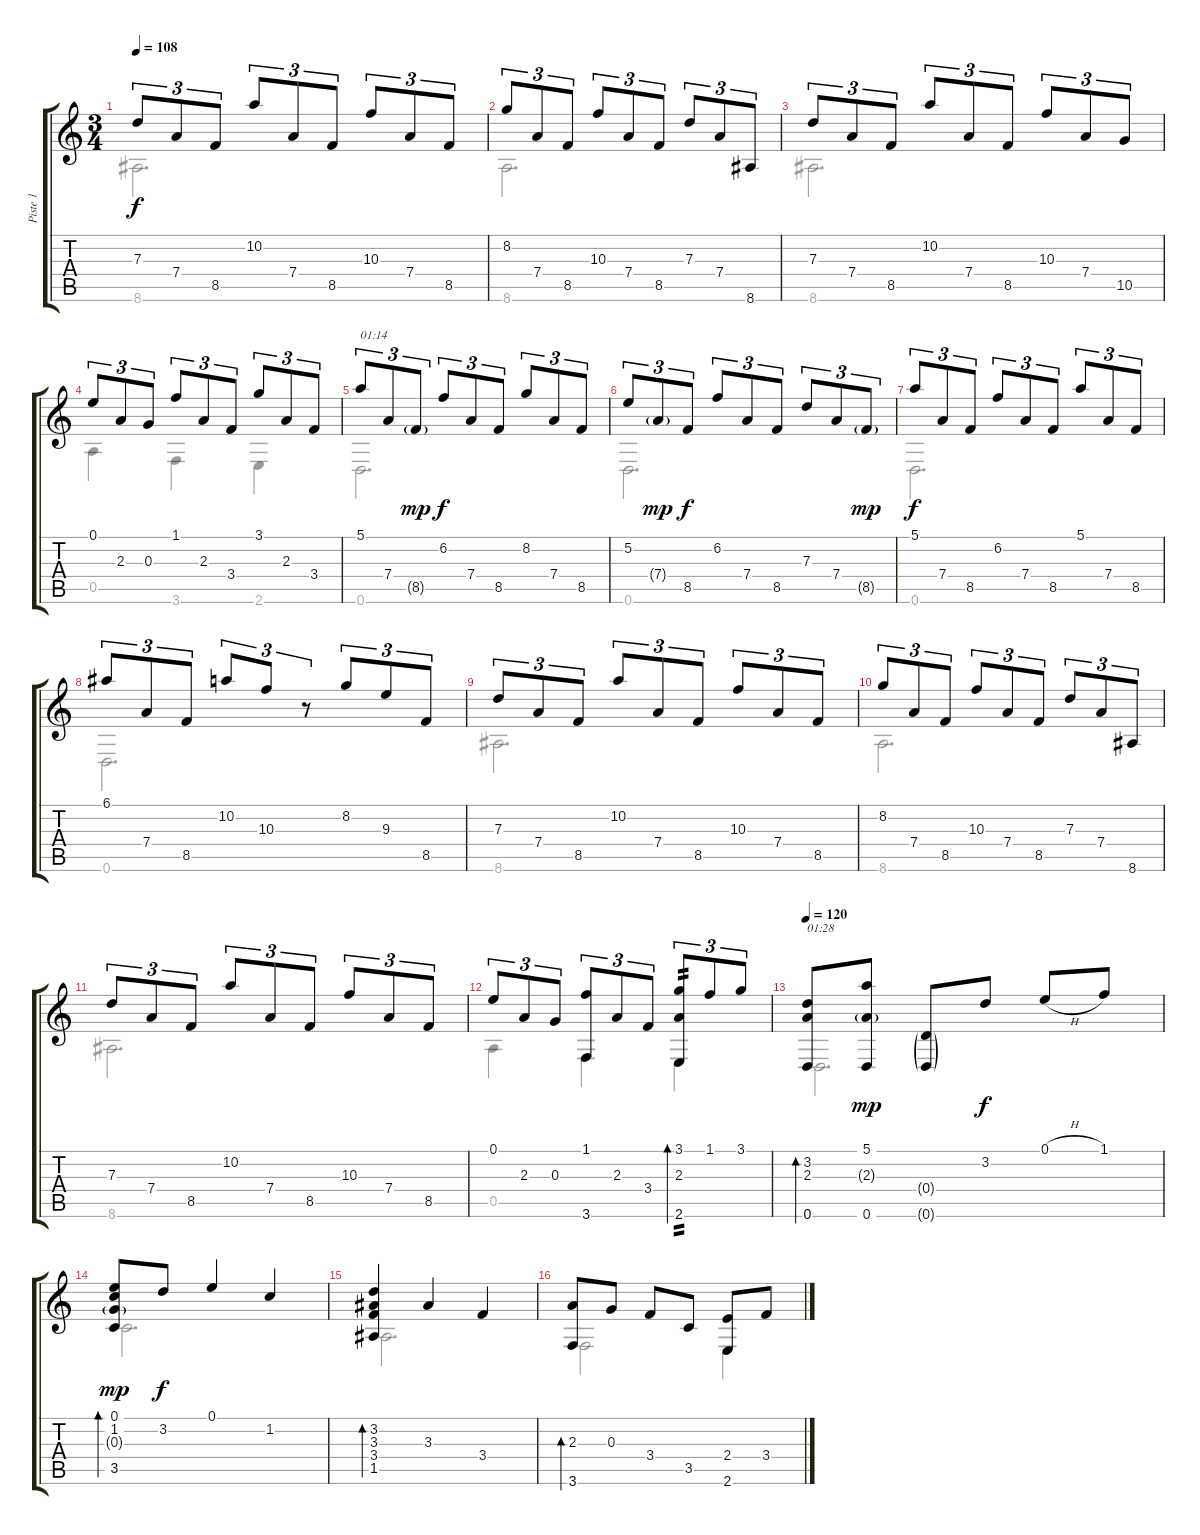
\track ("Piste 1" "Piste 1") {solo instrument acousticguitarnylon}
\staff {score tabs}
\tuning (E4 B3 G3 D3 A2 D2) {hide}
\voice
\ts (3 4)
\tempo 108
\clef g2
\ks c
7.3.8{tu (3 2) dy f} 7.4.8{tu (3 2)} 8.5.8{tu (3 2)} 10.2.8{tu (3 2)} 7.4.8{tu (3 2)} 8.5.8{tu (3 2)} 10.3.8{tu (3 2)} 7.4.8{tu (3 2)} 8.5.8{tu (3 2)} |
8.2.8{tu (3 2)} 7.4.8{tu (3 2)} 8.5.8{tu (3 2)} 10.3.8{tu (3 2)} 7.4.8{tu (3 2)} 8.5.8{tu (3 2)} 7.3.8{tu (3 2)} 7.4.8{tu (3 2)} 8.6.8{tu (3 2)} |
7.3.8{tu (3 2)} 7.4.8{tu (3 2)} 8.5.8{tu (3 2)} 10.2.8{tu (3 2)} 7.4.8{tu (3 2)} 8.5.8{tu (3 2)} 10.3.8{tu (3 2)} 7.4.8{tu (3 2)} 10.5.8{tu (3 2)} |
0.1.8{tu (3 2)} 2.3.8{tu (3 2)} 0.3.8{tu (3 2)} 1.1.8{tu (3 2)} 2.3.8{tu (3 2)} 3.4.8{tu (3 2)} 3.1.8{tu (3 2)} 2.3.8{tu (3 2)} 3.4.8{tu (3 2)} |
5.1.8{tu (3 2) txt "01:14"} 7.4.8{tu (3 2)} 8.5{g}.8{tu (3 2) dy mp} 6.2.8{tu (3 2) dy f} 7.4.8{tu (3 2)} 8.5.8{tu (3 2)} 8.2.8{tu (3 2)} 7.4.8{tu (3 2)} 8.5.8{tu (3 2)} |
5.2.8{tu (3 2)} 7.4{g}.8{tu (3 2) dy mp} 8.5.8{tu (3 2) dy f} 6.2.8{tu (3 2)} 7.4.8{tu (3 2)} 8.5.8{tu (3 2)} 7.3.8{tu (3 2)} 7.4.8{tu (3 2)} 8.5{g}.8{tu (3 2) dy mp} |
5.1.8{tu (3 2) dy f} 7.4.8{tu (3 2)} 8.5.8{tu (3 2)} 6.2.8{tu (3 2)} 7.4.8{tu (3 2)} 8.5.8{tu (3 2)} 5.1.8{tu (3 2)} 7.4.8{tu (3 2)} 8.5.8{tu (3 2)} |
6.1.8{tu (3 2)} 7.4.8{tu (3 2)} 8.5.8{tu (3 2)} 10.2.8{tu (3 2)} 10.3.8{tu (3 2)} r.8{tu (3 2)} 8.2.8{tu (3 2)} 9.3.8{tu (3 2)} 8.5.8{tu (3 2)} |
7.3.8{tu (3 2)} 7.4.8{tu (3 2)} 8.5.8{tu (3 2)} 10.2.8{tu (3 2)} 7.4.8{tu (3 2)} 8.5.8{tu (3 2)} 10.3.8{tu (3 2)} 7.4.8{tu (3 2)} 8.5.8{tu (3 2)} |
8.2.8{tu (3 2)} 7.4.8{tu (3 2)} 8.5.8{tu (3 2)} 10.3.8{tu (3 2)} 7.4.8{tu (3 2)} 8.5.8{tu (3 2)} 7.3.8{tu (3 2)} 7.4.8{tu (3 2)} 8.6.8{tu (3 2)} |
7.3.8{tu (3 2)} 7.4.8{tu (3 2)} 8.5.8{tu (3 2)} 10.2.8{tu (3 2)} 7.4.8{tu (3 2)} 8.5.8{tu (3 2)} 10.3.8{tu (3 2)} 7.4.8{tu (3 2)} 8.5.8{tu (3 2)} |
0.1.8{tu (3 2)} 2.3.8{tu (3 2)} 0.3.8{tu (3 2)} (1.1 3.6).8{tu (3 2)} 2.3.8{tu (3 2)} 3.4.8{tu (3 2)} (3.1 2.3 2.6).8{tu (3 2) bd 240 tp 2} 1.1.8{tu (3 2)} 3.1.8{tu (3 2)} |
\tempo 120
(3.2 2.3 0.6).8{bd 480 txt "01:28"} (5.1 2.3{g} 0.6).8{dy mp} (0.4{g} 0.6{g}).8 3.2.8{dy f} 0.1{h}.8 1.1.8 |
(0.1 1.2 0.3{g} 3.5).8{bd 240 dy mp} 3.2.8{dy f} 0.1.4 1.2.4 |
(3.2 3.3 3.4 1.5).4{bd 240} 3.3.4 3.4.4 |
(2.3 3.6).8{bd 240} 0.3.8 3.4.8 3.5.8 (2.4 2.6).8 3.4.8
\voice
\clef g2
\ottava regular
\simile none
\ks c
8.6.2{d dy f} |
8.6.2{d} |
8.6.2{d} |
0.5.4 3.6.4 2.6.4 |
0.6.2{d} |
0.6.2{d} |
0.6.2{d} |
0.6.2{d} |
8.6.2{d} |
8.6.2{d} |
8.6.2{d} |
0.5.4 3.6.4 2.6.4 |
0.6.2{d} |
3.5.2{d} |
1.5.2{d} |
3.6.2 2.6.4
